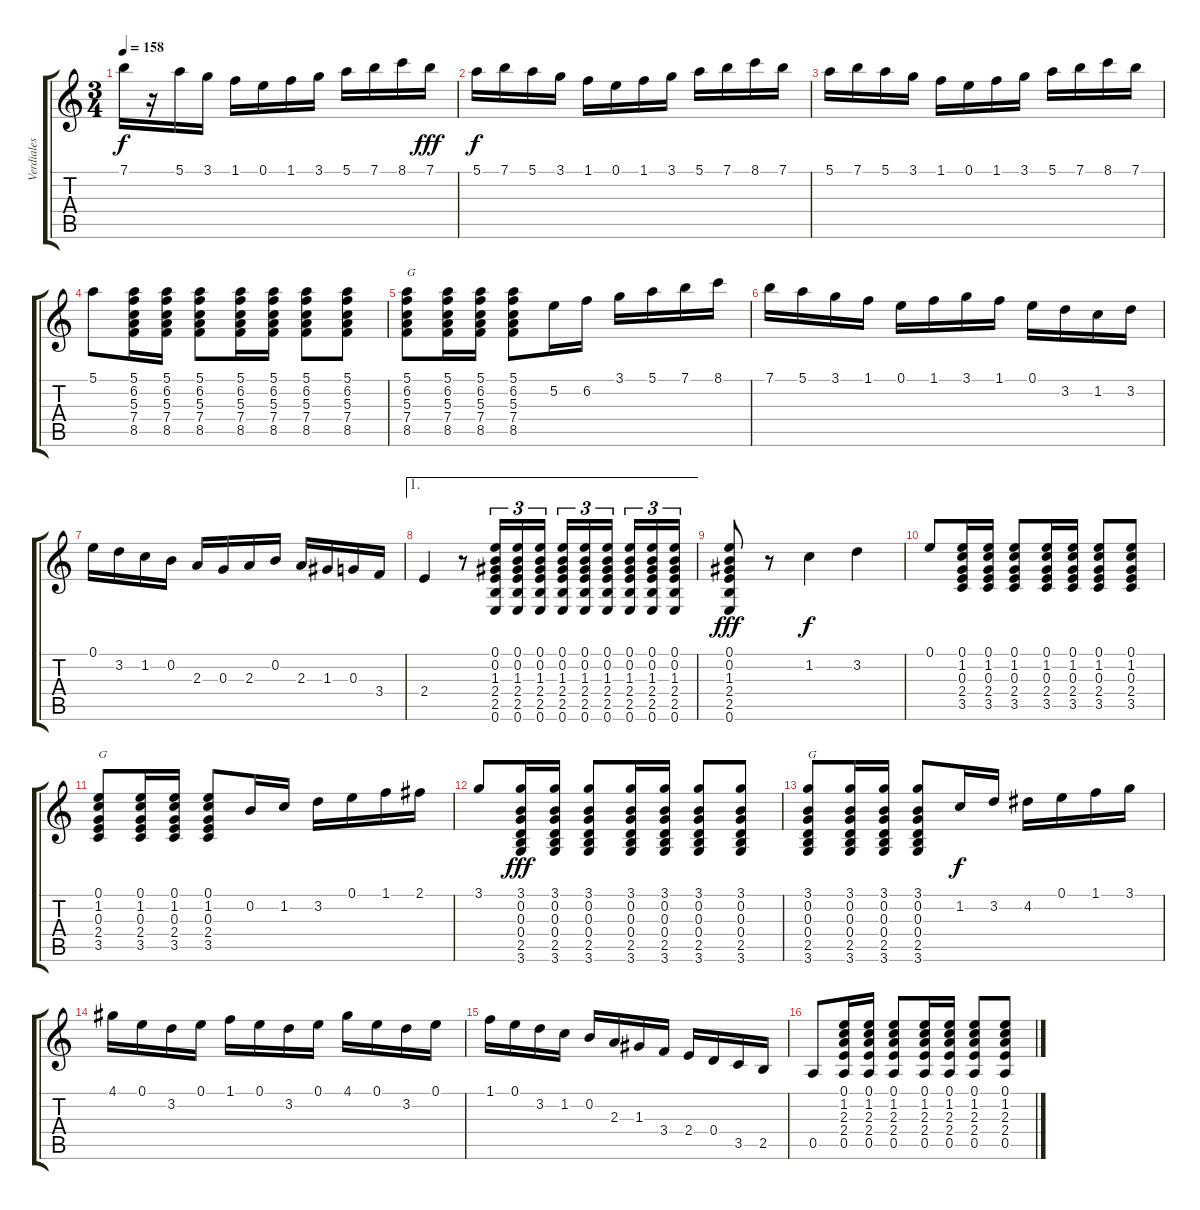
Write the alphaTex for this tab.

\track ("Verdiales" "Verdiales") {instrument acousticguitarnylon}
\staff {score tabs}
\tuning (E4 B3 G3 D3 A2 E2) {hide}
\ts (3 4)
\tempo 158
\clef g2
\ks c
7.1.16{dy f} r.16 5.1.16 3.1.16 1.1.16 0.1.16 1.1.16 3.1.16 5.1.16 7.1.16 8.1.16 7.1.16{dy fff} |
5.1.16{dy f} 7.1.16 5.1.16 3.1.16 1.1.16 0.1.16 1.1.16 3.1.16 5.1.16 7.1.16 8.1.16 7.1.16 |
5.1.16 7.1.16 5.1.16 3.1.16 1.1.16 0.1.16 1.1.16 3.1.16 5.1.16 7.1.16 8.1.16 7.1.16 |
5.1.8 (5.1 6.2 5.3 7.4 8.5).16 (5.1 6.2 5.3 7.4 8.5).16 (5.1 6.2 5.3 7.4 8.5).8 (5.1 6.2 5.3 7.4 8.5).16 (5.1 6.2 5.3 7.4 8.5).16 (5.1 6.2 5.3 7.4 8.5).8 (5.1 6.2 5.3 7.4 8.5).8 |
(5.1 6.2 5.3 7.4 8.5).8{txt "G"} (5.1 6.2 5.3 7.4 8.5).16 (5.1 6.2 5.3 7.4 8.5).16 (5.1 6.2 5.3 7.4 8.5).8 5.2.16 6.2.16 3.1.16 5.1.16 7.1.16 8.1.16 |
7.1.16 5.1.16 3.1.16 1.1.16 0.1.16 1.1.16 3.1.16 1.1.16 0.1.16 3.2.16 1.2.16 3.2.16 |
0.1.16 3.2.16 1.2.16 0.2.16 2.3.16 0.3.16 2.3.16 0.2.16 2.3.16 1.3.16 0.3.16 3.4.16 |
\ae 1
2.4.4 r.8 (0.1 0.2 1.3 2.4 2.5 0.6).16{tu (3 2)} (0.1 0.2 1.3 2.4 2.5 0.6).16{tu (3 2)} (0.1 0.2 1.3 2.4 2.5 0.6).16{tu (3 2)} (0.1 0.2 1.3 2.4 2.5 0.6).16{tu (3 2)} (0.1 0.2 1.3 2.4 2.5 0.6).16{tu (3 2)} (0.1 0.2 1.3 2.4 2.5 0.6).16{tu (3 2)} (0.1 0.2 1.3 2.4 2.5 0.6).16{tu (3 2)} (0.1 0.2 1.3 2.4 2.5 0.6).16{tu (3 2)} (0.1 0.2 1.3 2.4 2.5 0.6).16{tu (3 2)} |
(0.1 0.2 1.3 2.4 2.5 0.6).8{dy fff} r.8 1.2.4{dy f} 3.2.4 |
0.1.8 (0.1 1.2 0.3 2.4 3.5).16 (0.1 1.2 0.3 2.4 3.5).16 (0.1 1.2 0.3 2.4 3.5).8 (0.1 1.2 0.3 2.4 3.5).16 (0.1 1.2 0.3 2.4 3.5).16 (0.1 1.2 0.3 2.4 3.5).8 (0.1 1.2 0.3 2.4 3.5).8 |
(0.1 1.2 0.3 2.4 3.5).8{txt "G"} (0.1 1.2 0.3 2.4 3.5).16 (0.1 1.2 0.3 2.4 3.5).16 (0.1 1.2 0.3 2.4 3.5).8 0.2.16 1.2.16 3.2.16 0.1.16 1.1.16 2.1.16 |
3.1.8 (3.1 0.2 0.3 0.4 2.5 3.6).16{dy fff} (3.1 0.2 0.3 0.4 2.5 3.6).16 (3.1 0.2 0.3 0.4 2.5 3.6).8 (3.1 0.2 0.3 0.4 2.5 3.6).16 (3.1 0.2 0.3 0.4 2.5 3.6).16 (3.1 0.2 0.3 0.4 2.5 3.6).8 (3.1 0.2 0.3 0.4 2.5 3.6).8 |
(3.1 0.2 0.3 0.4 2.5 3.6).8{txt "G"} (3.1 0.2 0.3 0.4 2.5 3.6).16 (3.1 0.2 0.3 0.4 2.5 3.6).16 (3.1 0.2 0.3 0.4 2.5 3.6).8 1.2.16{dy f} 3.2.16 4.2.16 0.1.16 1.1.16 3.1.16 |
4.1.16 0.1.16 3.2.16 0.1.16 1.1.16 0.1.16 3.2.16 0.1.16 4.1.16 0.1.16 3.2.16 0.1.16 |
1.1.16 0.1.16 3.2.16 1.2.16 0.2.16 2.3.16 1.3.16 3.4.16 2.4.16 0.4.16 3.5.16 2.5.16 |
0.5.8 (0.1 1.2 2.3 2.4 0.5).16 (0.1 1.2 2.3 2.4 0.5).16 (0.1 1.2 2.3 2.4 0.5).8 (0.1 1.2 2.3 2.4 0.5).16 (0.1 1.2 2.3 2.4 0.5).16 (0.1 1.2 2.3 2.4 0.5).8 (0.1 1.2 2.3 2.4 0.5).8
